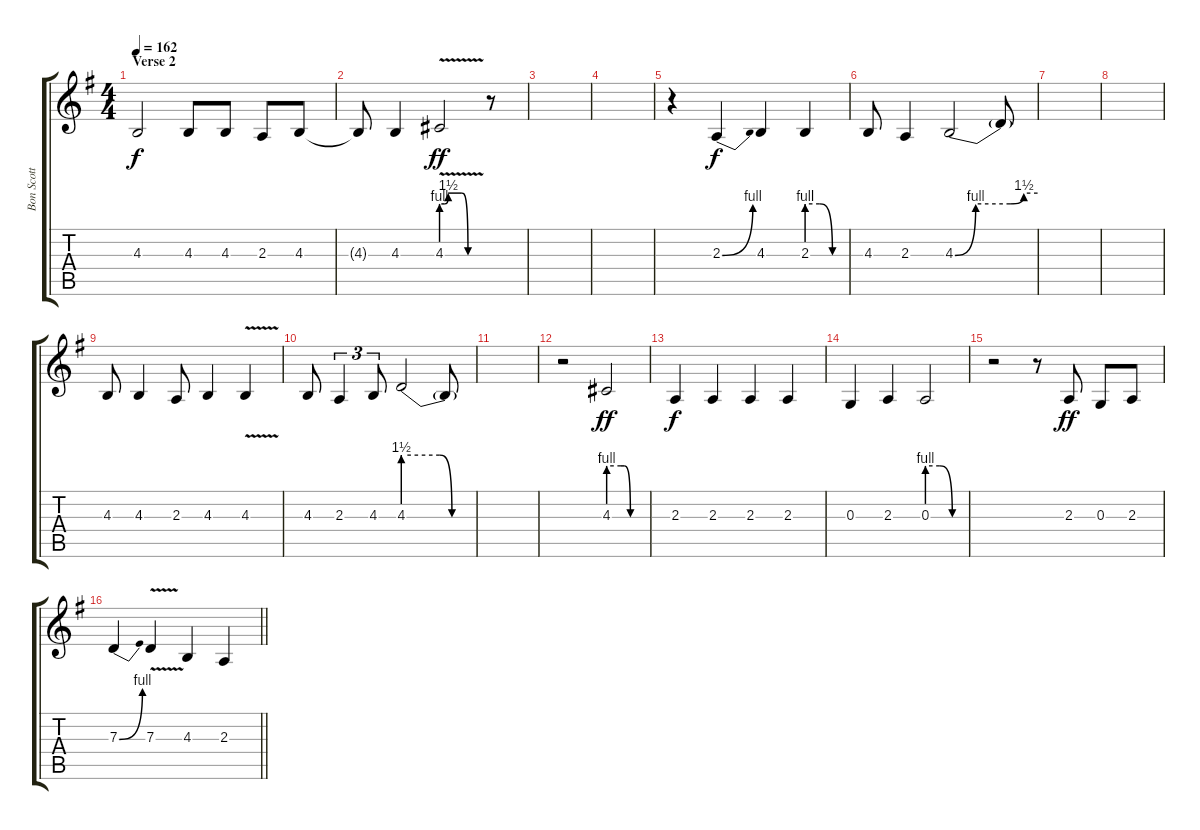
\track ("Bon Scott" "Bon Scott") {instrument lead2sawtooth}
\staff {score tabs}
\tuning (E4 B3 G3 D3 A2 E2) {hide}
\ts (4 4)
\section ("" "Verse 2")
\tempo 162
\clef g2
\ks g
4.3{t}.2{dy f} 4.3.8 4.3.8 2.3.8 4.3.8 |
4.3{t}.8 4.3.4 4.3{be (custom 0 4 5 4 10 6 20 6 30 6 39 0 45 0 50 0 60 0) v}.2{dy ff} r.8 |
|
|
r.4 2.3{be (bend 0 0 60 4)}.4{dy f} 4.3.4 2.3{be (custom 0 4 20 4 40 0 60 0)}.4 |
4.3.8 2.3.4 4.3{be (custom 0 0 15 4 40 4 50 6 60 6)}.2 4.3{t}.8 |
|
|
4.3.8 4.3.4 2.3.8 4.3.4 4.3{v}.4 |
4.3.8 2.3.4{tu (3 2)} 4.3.8{tu (3 2)} 4.3{be (custom 0 6 30 6 40 0 60 0)}.2 4.3{t}.8 |
|
r.2 4.3{be (custom 0 4 20 4 25 4 35 0 40 0 60 0)}.2{dy ff} |
2.3.4{dy f} 2.3.4 2.3.4 2.3.4 |
0.3.4 2.3.4 0.3{be (custom 0 4 20 4 40 0 60 0)}.2 |
r.2 r.8 2.3.8{dy ff} 0.3.8 2.3.8 |
\barLineRight lightlight
7.3{be (bend 0 0 60 4)}.4 7.3{v}.4 4.3.4 2.3.4
